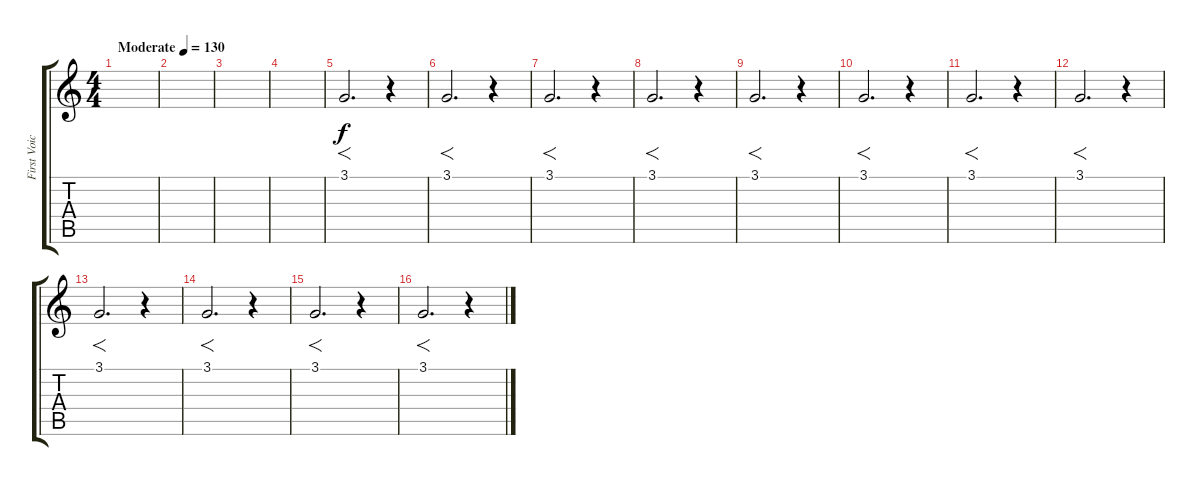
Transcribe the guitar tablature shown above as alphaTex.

\track ("First Voice (female)" "First Voic") {instrument choiraahs}
\staff {score tabs}
\tuning (E4 B3 G3 D3 A2 E2) {hide}
\ts (4 4)
\tempo (130 "Moderate")
\clef g2
\ks c
|
|
|
|
3.1.2{f d} r.4 |
3.1.2{f d} r.4 |
3.1.2{f d} r.4 |
3.1.2{f d} r.4 |
3.1.2{f d} r.4 |
3.1.2{f d} r.4 |
3.1.2{f d} r.4 |
3.1.2{f d} r.4 |
3.1.2{f d} r.4 |
3.1.2{f d} r.4 |
3.1.2{f d} r.4 |
3.1.2{f d} r.4
